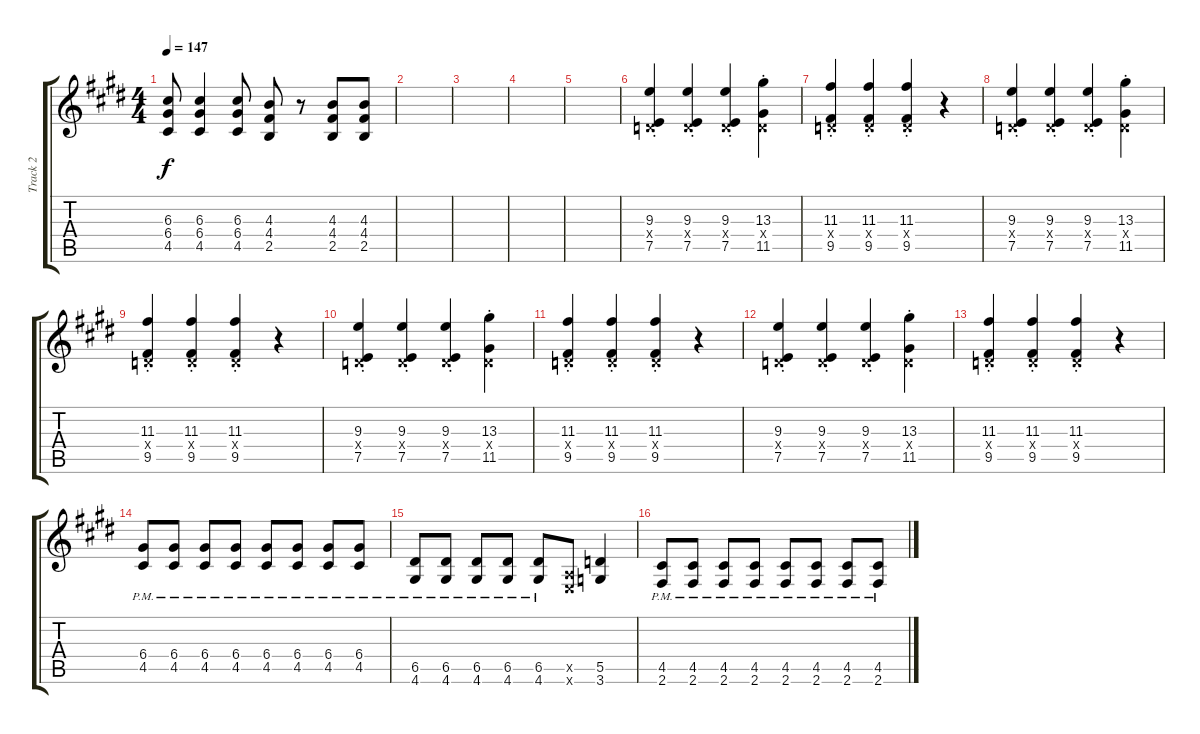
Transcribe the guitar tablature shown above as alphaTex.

\track ("Track 2" "Track 2") {instrument distortionguitar}
\staff {score tabs}
\tuning (E4 B3 G3 D3 A2 E2) {hide}
\ts (4 4)
\tempo 147
\clef g2
\ks e
(6.3{t} 6.4{t} 4.5{t}).8{dy f} (6.3 6.4 4.5).4 (6.3 6.4 4.5).8 (4.3 4.4 2.5).8 r.8 (4.3 4.4 2.5).8 (4.3 4.4 2.5).8 |
|
|
|
|
(9.3{st} 0.4{x} 7.5{st}).4 (9.3{st} 0.4{x} 7.5{st}).4 (9.3{st} 0.4{x} 7.5{st}).4 (13.3{st} 0.4{x} 11.5{st}).4 |
(11.3{st} 0.4{x} 9.5{st}).4 (11.3{st} 0.4{x} 9.5{st}).4 (11.3{st} 0.4{x} 9.5{st}).4 r.4 |
(9.3{st} 0.4{x} 7.5{st}).4 (9.3{st} 0.4{x} 7.5{st}).4 (9.3{st} 0.4{x} 7.5{st}).4 (13.3{st} 0.4{x} 11.5{st}).4 |
(11.3{st} 0.4{x} 9.5{st}).4 (11.3{st} 0.4{x} 9.5{st}).4 (11.3{st} 0.4{x} 9.5{st}).4 r.4 |
(9.3{st} 0.4{x} 7.5{st}).4 (9.3{st} 0.4{x} 7.5{st}).4 (9.3{st} 0.4{x} 7.5{st}).4 (13.3{st} 0.4{x} 11.5{st}).4 |
(11.3{st} 0.4{x} 9.5{st}).4 (11.3{st} 0.4{x} 9.5{st}).4 (11.3{st} 0.4{x} 9.5{st}).4 r.4 |
(9.3{st} 0.4{x} 7.5{st}).4 (9.3{st} 0.4{x} 7.5{st}).4 (9.3{st} 0.4{x} 7.5{st}).4 (13.3{st} 0.4{x} 11.5{st}).4 |
(11.3{st} 0.4{x} 9.5{st}).4 (11.3{st} 0.4{x} 9.5{st}).4 (11.3{st} 0.4{x} 9.5{st}).4 r.4 |
(6.4{pm} 4.5{pm}).8 (6.4{pm} 4.5{pm}).8 (6.4{pm} 4.5{pm}).8 (6.4{pm} 4.5{pm}).8 (6.4{pm} 4.5{pm}).8 (6.4{pm} 4.5{pm}).8 (6.4{pm} 4.5{pm}).8 (6.4{pm} 4.5{pm}).8 |
(6.5{pm} 4.6{pm}).8 (6.5{pm} 4.6{pm}).8 (6.5{pm} 4.6{pm}).8 (6.5{pm} 4.6{pm}).8 (6.5{pm} 4.6{pm}).8 (0.5{x} 0.6{x}).8 (5.5 3.6).4 |
(4.5{pm} 2.6{pm}).8 (4.5{pm} 2.6{pm}).8 (4.5{pm} 2.6{pm}).8 (4.5{pm} 2.6{pm}).8 (4.5{pm} 2.6{pm}).8 (4.5{pm} 2.6{pm}).8 (4.5{pm} 2.6{pm}).8 (4.5{pm} 2.6{pm}).8
